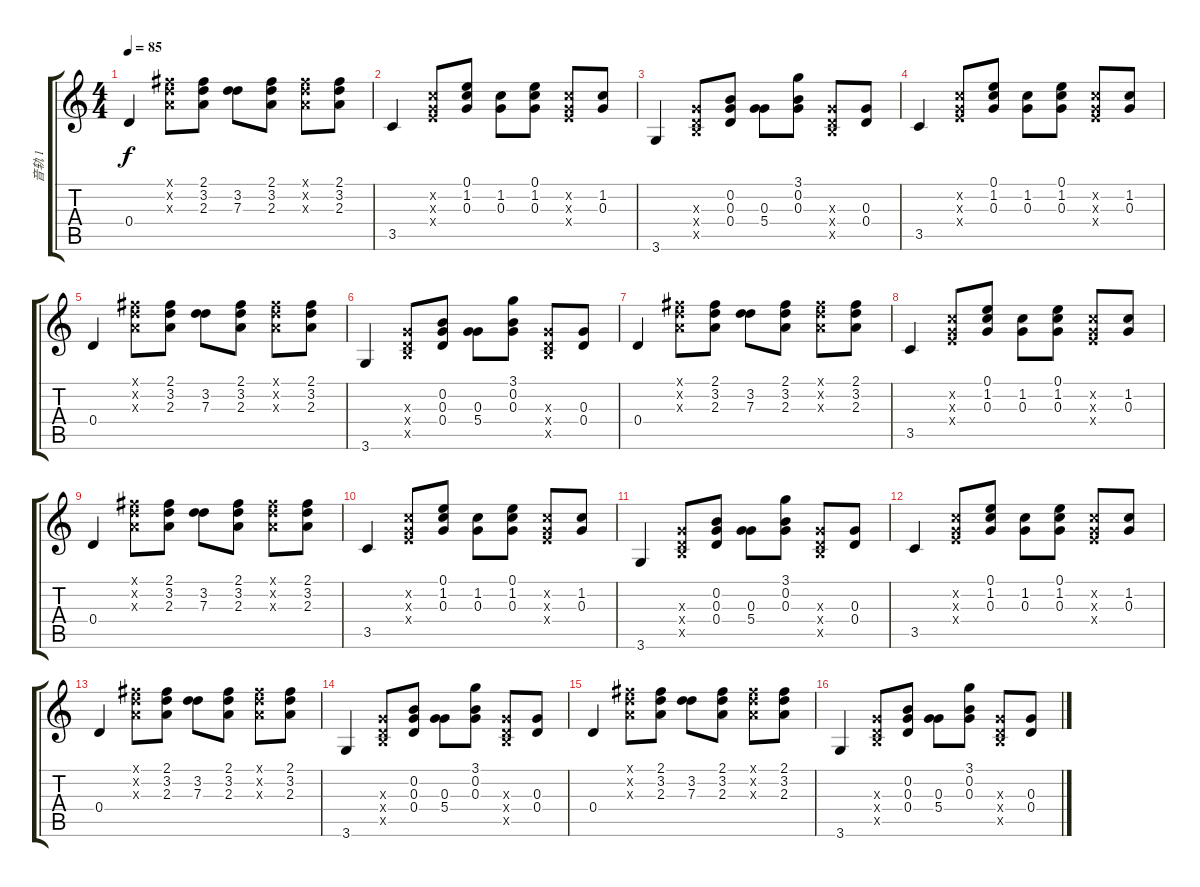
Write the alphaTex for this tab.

\track ("音轨 1" "音轨 1") {instrument electricguitarjazz}
\staff {score tabs}
\tuning (E4 B3 G3 D3 A2 E2) {hide}
\ts (4 4)
\tempo 85
\clef g2
\ks c
0.4.4{dy f} (2.1{x} 3.2{x} 2.3{x}).8 (2.1 3.2 2.3).8 (3.2 7.3).8 (2.1 3.2 2.3).8 (2.1{x} 3.2{x} 2.3{x}).8 (2.1 3.2 2.3).8 |
3.5.4 (1.2{x} 0.3{x} 2.4{x}).8 (0.1 1.2 0.3).8 (1.2 0.3).8 (0.1 1.2 0.3).8 (1.2{x} 0.3{x} 2.4{x}).8 (1.2 0.3).8 |
3.6.4 (0.3{x} 0.4{x} 2.5{x}).8 (0.2 0.3 0.4).8 (0.3 5.4).8 (3.1 0.2 0.3).8 (0.3{x} 0.4{x} 2.5{x}).8 (0.3 0.4).8 |
3.5.4 (1.2{x} 0.3{x} 2.4{x}).8 (0.1 1.2 0.3).8 (1.2 0.3).8 (0.1 1.2 0.3).8 (1.2{x} 0.3{x} 2.4{x}).8 (1.2 0.3).8 |
0.4.4 (2.1{x} 3.2{x} 2.3{x}).8 (2.1 3.2 2.3).8 (3.2 7.3).8 (2.1 3.2 2.3).8 (2.1{x} 3.2{x} 2.3{x}).8 (2.1 3.2 2.3).8 |
3.6.4 (0.3{x} 0.4{x} 2.5{x}).8 (0.2 0.3 0.4).8 (0.3 5.4).8 (3.1 0.2 0.3).8 (0.3{x} 0.4{x} 2.5{x}).8 (0.3 0.4).8 |
0.4.4 (2.1{x} 3.2{x} 2.3{x}).8 (2.1 3.2 2.3).8 (3.2 7.3).8 (2.1 3.2 2.3).8 (2.1{x} 3.2{x} 2.3{x}).8 (2.1 3.2 2.3).8 |
3.5.4 (1.2{x} 0.3{x} 2.4{x}).8 (0.1 1.2 0.3).8 (1.2 0.3).8 (0.1 1.2 0.3).8 (1.2{x} 0.3{x} 2.4{x}).8 (1.2 0.3).8 |
0.4.4 (2.1{x} 3.2{x} 2.3{x}).8 (2.1 3.2 2.3).8 (3.2 7.3).8 (2.1 3.2 2.3).8 (2.1{x} 3.2{x} 2.3{x}).8 (2.1 3.2 2.3).8 |
3.5.4 (1.2{x} 0.3{x} 2.4{x}).8 (0.1 1.2 0.3).8 (1.2 0.3).8 (0.1 1.2 0.3).8 (1.2{x} 0.3{x} 2.4{x}).8 (1.2 0.3).8 |
3.6.4 (0.3{x} 0.4{x} 2.5{x}).8 (0.2 0.3 0.4).8 (0.3 5.4).8 (3.1 0.2 0.3).8 (0.3{x} 0.4{x} 2.5{x}).8 (0.3 0.4).8 |
3.5.4 (1.2{x} 0.3{x} 2.4{x}).8 (0.1 1.2 0.3).8 (1.2 0.3).8 (0.1 1.2 0.3).8 (1.2{x} 0.3{x} 2.4{x}).8 (1.2 0.3).8 |
0.4.4 (2.1{x} 3.2{x} 2.3{x}).8 (2.1 3.2 2.3).8 (3.2 7.3).8 (2.1 3.2 2.3).8 (2.1{x} 3.2{x} 2.3{x}).8 (2.1 3.2 2.3).8 |
3.6.4 (0.3{x} 0.4{x} 2.5{x}).8 (0.2 0.3 0.4).8 (0.3 5.4).8 (3.1 0.2 0.3).8 (0.3{x} 0.4{x} 2.5{x}).8 (0.3 0.4).8 |
0.4.4 (2.1{x} 3.2{x} 2.3{x}).8 (2.1 3.2 2.3).8 (3.2 7.3).8 (2.1 3.2 2.3).8 (2.1{x} 3.2{x} 2.3{x}).8 (2.1 3.2 2.3).8 |
3.6.4 (0.3{x} 0.4{x} 2.5{x}).8 (0.2 0.3 0.4).8 (0.3 5.4).8 (3.1 0.2 0.3).8 (0.3{x} 0.4{x} 2.5{x}).8 (0.3 0.4).8
